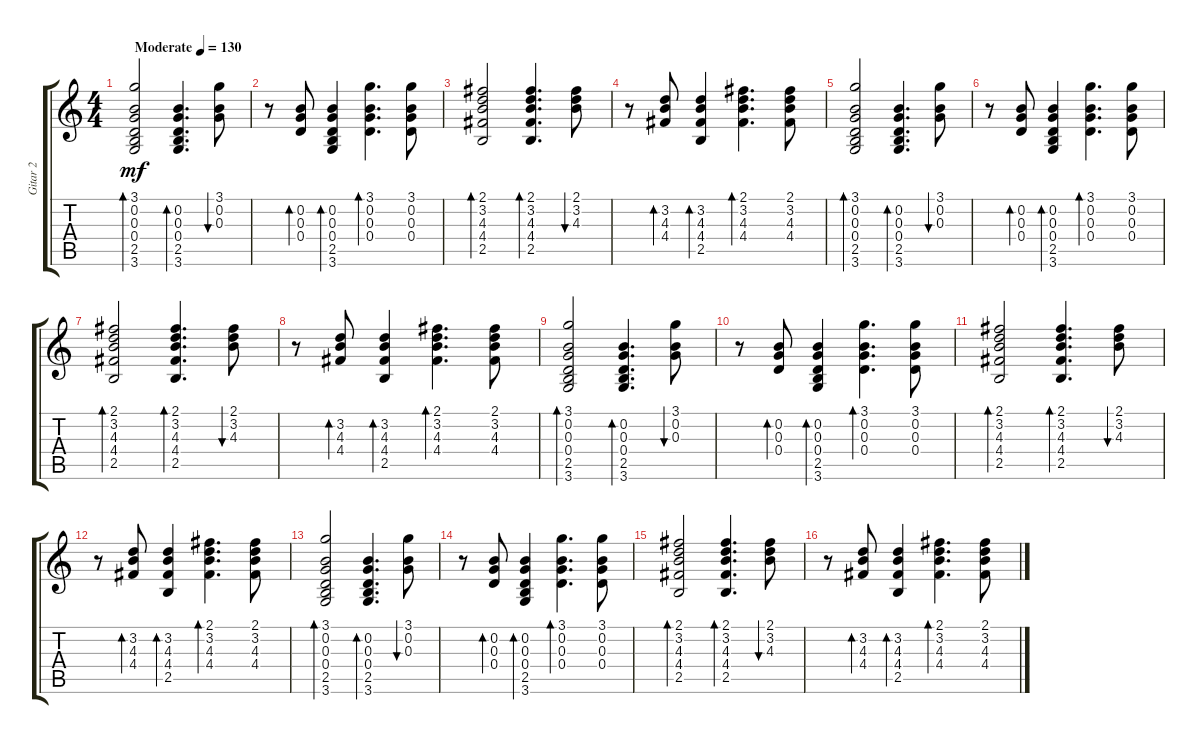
\track ("Gitar 2" "Gitar 2") {instrument acousticguitarsteel}
\staff {score tabs}
\tuning (E4 B3 G3 D3 A2 E2) {hide}
\ts (4 4)
\tempo (130 "Moderate")
\clef g2
\ks c
(3.1 0.2 0.3 0.4 2.5 3.6).2{bd 120 dy mf instrument acousticguitarsteel} (0.2 0.3 0.4 2.5 3.6).4{d bd 60} (3.1 0.2 0.3).8{bu 60} |
r.8 (0.2 0.3 0.4).8{bd 60} (0.2 0.3 0.4 2.5 3.6).4{bd 60} (3.1 0.2 0.3 0.4).4{d bd 60} (3.1 0.2 0.3 0.4).8 |
(2.1 3.2 4.3 4.4 2.5).2{bd 120} (2.1 3.2 4.3 4.4 2.5).4{d bd 60} (2.1 3.2 4.3).8{bu 60} |
r.8 (3.2 4.3 4.4).8{bd 60} (3.2 4.3 4.4 2.5).4{bd 60} (2.1 3.2 4.3 4.4).4{d bd 60} (2.1 3.2 4.3 4.4).8 |
(3.1 0.2 0.3 0.4 2.5 3.6).2{bd 120} (0.2 0.3 0.4 2.5 3.6).4{d bd 60} (3.1 0.2 0.3).8{bu 60} |
r.8 (0.2 0.3 0.4).8{bd 60} (0.2 0.3 0.4 2.5 3.6).4{bd 60} (3.1 0.2 0.3 0.4).4{d bd 60} (3.1 0.2 0.3 0.4).8 |
(2.1 3.2 4.3 4.4 2.5).2{bd 120} (2.1 3.2 4.3 4.4 2.5).4{d bd 60} (2.1 3.2 4.3).8{bu 60} |
r.8 (3.2 4.3 4.4).8{bd 60} (3.2 4.3 4.4 2.5).4{bd 60} (2.1 3.2 4.3 4.4).4{d bd 60} (2.1 3.2 4.3 4.4).8 |
(3.1 0.2 0.3 0.4 2.5 3.6).2{bd 120} (0.2 0.3 0.4 2.5 3.6).4{d bd 60} (3.1 0.2 0.3).8{bu 60} |
r.8 (0.2 0.3 0.4).8{bd 60} (0.2 0.3 0.4 2.5 3.6).4{bd 60} (3.1 0.2 0.3 0.4).4{d bd 60} (3.1 0.2 0.3 0.4).8 |
(2.1 3.2 4.3 4.4 2.5).2{bd 120} (2.1 3.2 4.3 4.4 2.5).4{d bd 60} (2.1 3.2 4.3).8{bu 60} |
r.8 (3.2 4.3 4.4).8{bd 60} (3.2 4.3 4.4 2.5).4{bd 60} (2.1 3.2 4.3 4.4).4{d bd 60} (2.1 3.2 4.3 4.4).8 |
(3.1 0.2 0.3 0.4 2.5 3.6).2{bd 120} (0.2 0.3 0.4 2.5 3.6).4{d bd 60} (3.1 0.2 0.3).8{bu 60} |
r.8 (0.2 0.3 0.4).8{bd 60} (0.2 0.3 0.4 2.5 3.6).4{bd 60} (3.1 0.2 0.3 0.4).4{d bd 60} (3.1 0.2 0.3 0.4).8 |
(2.1 3.2 4.3 4.4 2.5).2{bd 120} (2.1 3.2 4.3 4.4 2.5).4{d bd 60} (2.1 3.2 4.3).8{bu 60} |
r.8 (3.2 4.3 4.4).8{bd 60} (3.2 4.3 4.4 2.5).4{bd 60} (2.1 3.2 4.3 4.4).4{d bd 60} (2.1 3.2 4.3 4.4).8
